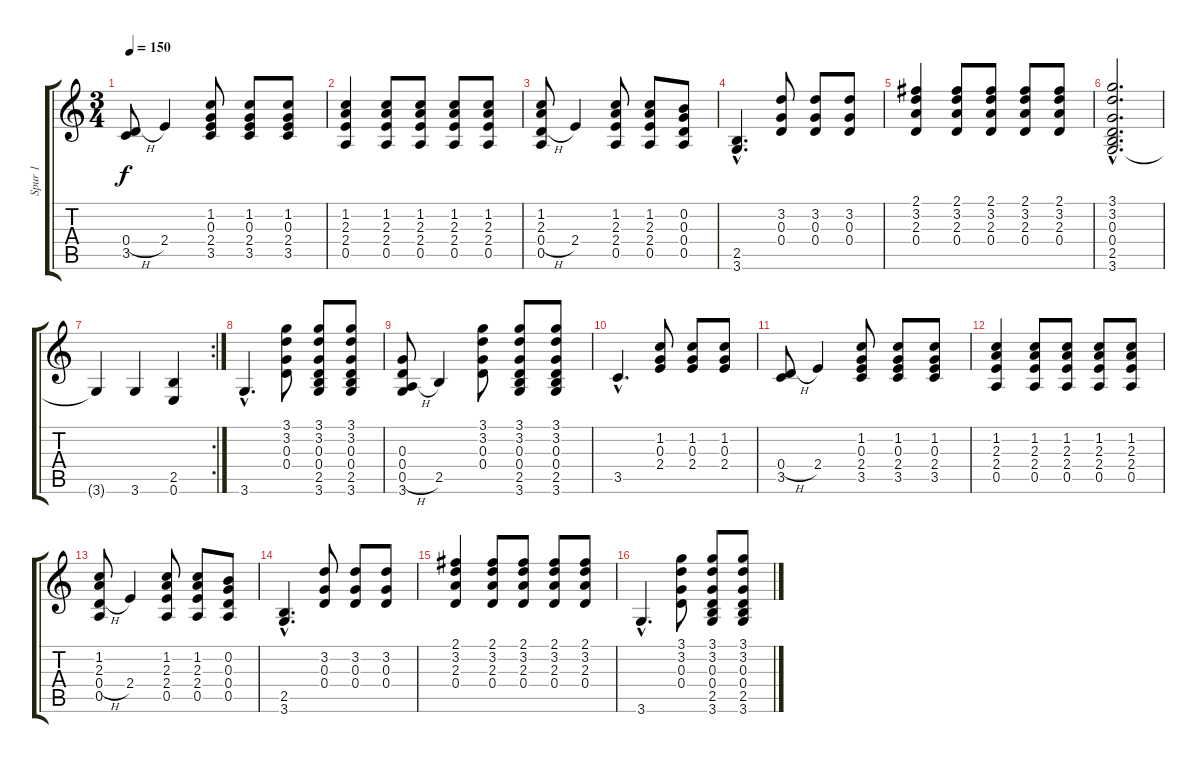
\track ("Spur 1" "Spur 1") {instrument acousticguitarsteel}
\staff {score tabs}
\tuning (E4 B3 G3 D3 A2 E2) {hide}
\ts (3 4)
\tempo 150
\clef g2
\ks c
(0.4{h} 3.5).8{dy f} 2.4.4 (1.2 0.3 2.4 3.5).8 (1.2 0.3 2.4 3.5).8 (1.2 0.3 2.4 3.5).8 |
(1.2 2.3 2.4 0.5).4 (1.2 2.3 2.4 0.5).8 (1.2 2.3 2.4 0.5).8 (1.2 2.3 2.4 0.5).8 (1.2 2.3 2.4 0.5).8 |
(1.2 2.3 0.4{h} 0.5).8 2.4.4 (1.2 2.3 2.4 0.5).8 (1.2 2.3 2.4 0.5).8 (0.2 0.3 0.4 0.5).8 |
(2.5{hac} 3.6{hac}).4{d} (3.2 0.3 0.4).8 (3.2 0.3 0.4).8 (3.2 0.3 0.4).8 |
(2.1 3.2 2.3 0.4).4 (2.1 3.2 2.3 0.4).8 (2.1 3.2 2.3 0.4).8 (2.1 3.2 2.3 0.4).8 (2.1 3.2 2.3 0.4).8 |
(3.1{hac} 3.2{hac} 0.3{hac} 0.4{hac} 2.5{hac} 3.6{hac}).2{d} |
\rc 2
3.6{t}.4 3.6.4 (2.5 0.6).4 |
3.6{hac}.4{d} (3.1 3.2 0.3 0.4).8 (3.1 3.2 0.3 0.4 2.5 3.6).8 (3.1 3.2 0.3 0.4 2.5 3.6).8 |
(0.3 0.4 0.5{h} 3.6).8 2.5.4 (3.1 3.2 0.3 0.4).8 (3.1 3.2 0.3 0.4 2.5 3.6).8 (3.1 3.2 0.3 0.4 2.5 3.6).8 |
3.5{hac}.4{d} (1.2 0.3 2.4).8 (1.2 0.3 2.4).8 (1.2 0.3 2.4).8 |
(0.4{h} 3.5).8 2.4.4 (1.2 0.3 2.4 3.5).8 (1.2 0.3 2.4 3.5).8 (1.2 0.3 2.4 3.5).8 |
(1.2 2.3 2.4 0.5).4 (1.2 2.3 2.4 0.5).8 (1.2 2.3 2.4 0.5).8 (1.2 2.3 2.4 0.5).8 (1.2 2.3 2.4 0.5).8 |
(1.2 2.3 0.4{h} 0.5).8 2.4.4 (1.2 2.3 2.4 0.5).8 (1.2 2.3 2.4 0.5).8 (0.2 0.3 0.4 0.5).8 |
(2.5{hac} 3.6{hac}).4{d} (3.2 0.3 0.4).8 (3.2 0.3 0.4).8 (3.2 0.3 0.4).8 |
(2.1 3.2 2.3 0.4).4 (2.1 3.2 2.3 0.4).8 (2.1 3.2 2.3 0.4).8 (2.1 3.2 2.3 0.4).8 (2.1 3.2 2.3 0.4).8 |
3.6{hac}.4{d} (3.1 3.2 0.3 0.4).8 (3.1 3.2 0.3 0.4 2.5 3.6).8 (3.1 3.2 0.3 0.4 2.5 3.6).8
